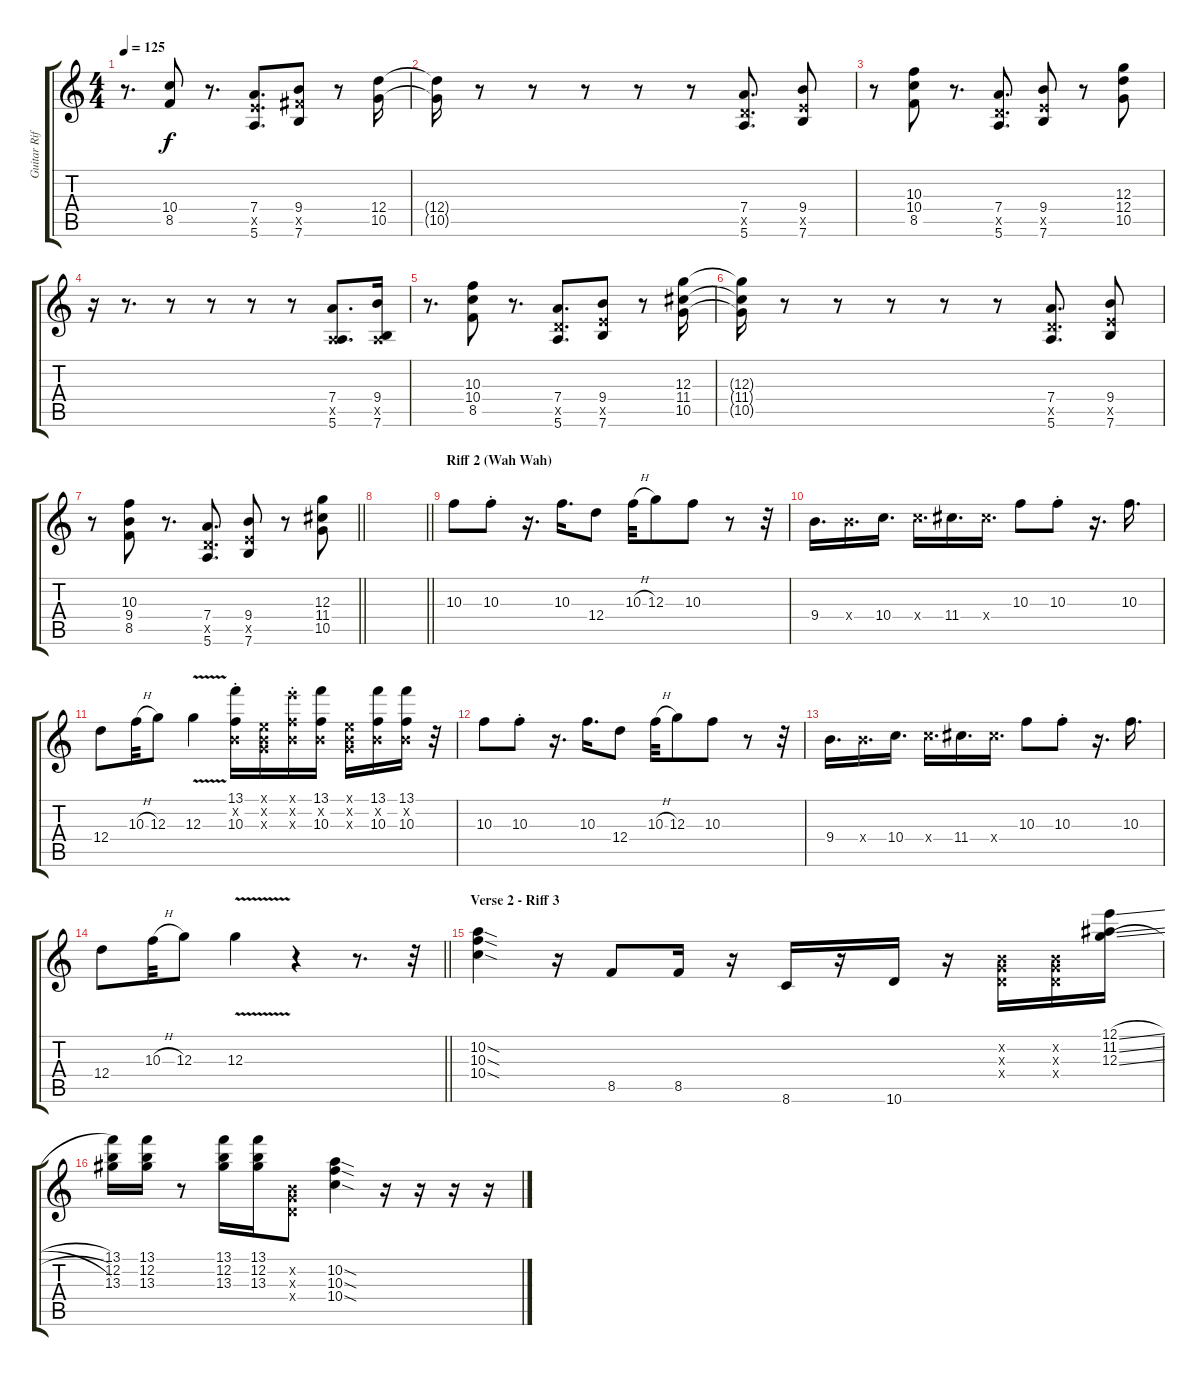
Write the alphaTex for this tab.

\track ("Guitar Riffs" "Guitar Rif") {instrument distortionguitar}
\staff {score tabs}
\tuning (E4 B3 G3 D3 A2 E2) {hide}
\ts (4 4)
\tempo 125
\clef g2
\ks c
r.8{d dy f} (10.4 8.5).8 r.8{d} (7.4 7.5{x} 5.6).8{d} (9.4 9.5{x} 7.6).8 r.8 (12.4 10.5).16 |
(12.4{t} 10.5{t}).16 r.8 r.8 r.8 r.8 r.8 (7.4 5.5{x} 5.6).8{d} (9.4 7.5{x} 7.6).8 |
r.8 (10.3 10.4 8.5).8 r.8{d} (7.4 5.5{x} 5.6).8{d} (9.4 7.5{x} 7.6).8 r.8 (12.3 12.4 10.5).8 |
r.16 r.8{d} r.8 r.8 r.8 r.8 (7.4 0.5{x} 5.6).8{d} (9.4 0.5{x} 7.6).16 |
r.8{d} (10.3 10.4 8.5).8 r.8{d} (7.4 5.5{x} 5.6).8{d} (9.4 7.5{x} 7.6).8 r.8 (12.3 11.4 10.5).16 |
(12.3{t} 11.4{t} 10.5{t}).16 r.8 r.8 r.8 r.8 r.8 (7.4 5.5{x} 5.6).8{d} (9.4 7.5{x} 7.6).8 |
\barLineRight lightlight
r.8 (10.3 9.4 8.5).8 r.8{d} (7.4 5.5{x} 5.6).8{d} (9.4 7.5{x} 7.6).8 r.8 (12.3 11.4 10.5).8 |
\barLineRight lightlight
|
\section ("" "Riff 2 (Wah Wah)")
10.3.8 10.3{st}.8 r.16{d} 10.3.16{d} 12.4.8 10.3{h}.32 12.3.8 10.3.8 r.8 r.32 |
9.4.16{d} 9.4{x}.16{d} 10.4.16{d} 10.4{x}.16{d} 11.4.16{d} 11.4{x}.16{d} 10.3.8 10.3{st}.8 r.16{d} 10.3.16{d} |
12.4.8 10.3{h}.32 12.3.8 12.3{v}.4 (13.1 0.2{x} 10.3{st}).16 (0.1{x} 0.2{x} 0.3{x}).16 (12.1{st x} 0.2{x} 10.3{x}).16 (13.1 0.2{x} 10.3).16 (0.1{x} 0.2{x} 0.3{x}).16 (13.1 0.2{x} 10.3).16 (13.1 0.2{x} 10.3).16 r.32 |
10.3.8 10.3{st}.8 r.16{d} 10.3.16{d} 12.4.8 10.3{h}.32 12.3.8 10.3.8 r.8 r.32 |
9.4.16{d} 9.4{x}.16{d} 10.4.16{d} 10.4{x}.16{d} 11.4.16{d} 11.4{x}.16{d} 10.3.8 10.3{st}.8 r.16{d} 10.3.16{d} |
\barLineRight lightlight
12.4.8 10.3{h}.32 12.3.8 12.3{v}.4 r.4 r.8{d} r.32 |
\section ("" "Verse 2 - Riff 3")
(10.2{sod} 10.3{sod} 10.4{sod}).4 r.16 8.5.8 8.5.16 r.16 8.6.16 r.16 10.6.16 r.16 (0.2{x} 0.3{x} 0.4{x}).16 (0.2{x} 0.3{x} 0.4{x}).16 (12.1{sl} 11.2{sl} 12.3{sl}).16 |
(13.1 12.2 13.3).16 (13.1 12.2 13.3).16 r.8 (13.1 12.2 13.3).16 (13.1 12.2 13.3).16 (0.2{x} 0.3{x} 0.4{x}).8 (10.2{sod} 10.3{sod} 10.4{sod}).4 r.16 r.16 r.16 r.16
